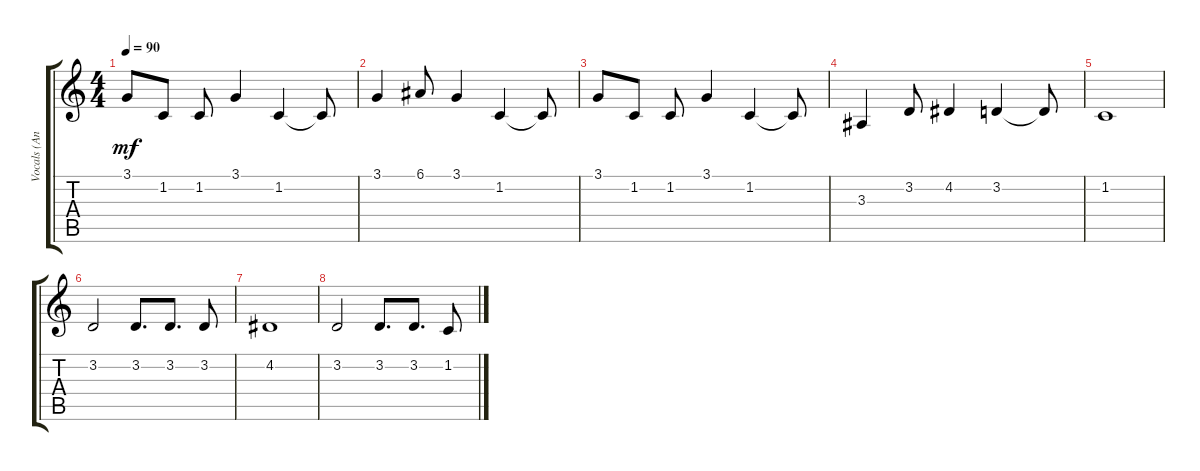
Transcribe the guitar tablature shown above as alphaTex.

\track ("Vocals (Anna)" "Vocals (An") {instrument clarinet}
\staff {score tabs}
\tuning (E4 B3 G3 D3 A2 E2) {hide}
\ts (4 4)
\tempo 90
\clef g2
\ks c
3.1.8{dy mf} 1.2.8 1.2.8 3.1.4 1.2.4 1.2{t}.8 |
3.1.4 6.1.8 3.1.4 1.2.4 1.2{t}.8 |
3.1.8 1.2.8 1.2.8 3.1.4 1.2.4 1.2{t}.8 |
3.3.4 3.2.8 4.2.4 3.2.4 3.2{t}.8 |
1.2.1 |
3.2.2 3.2.8{d} 3.2.8{d} 3.2.8 |
4.2.1 |
3.2.2 3.2.8{d} 3.2.8{d} 1.2.8
